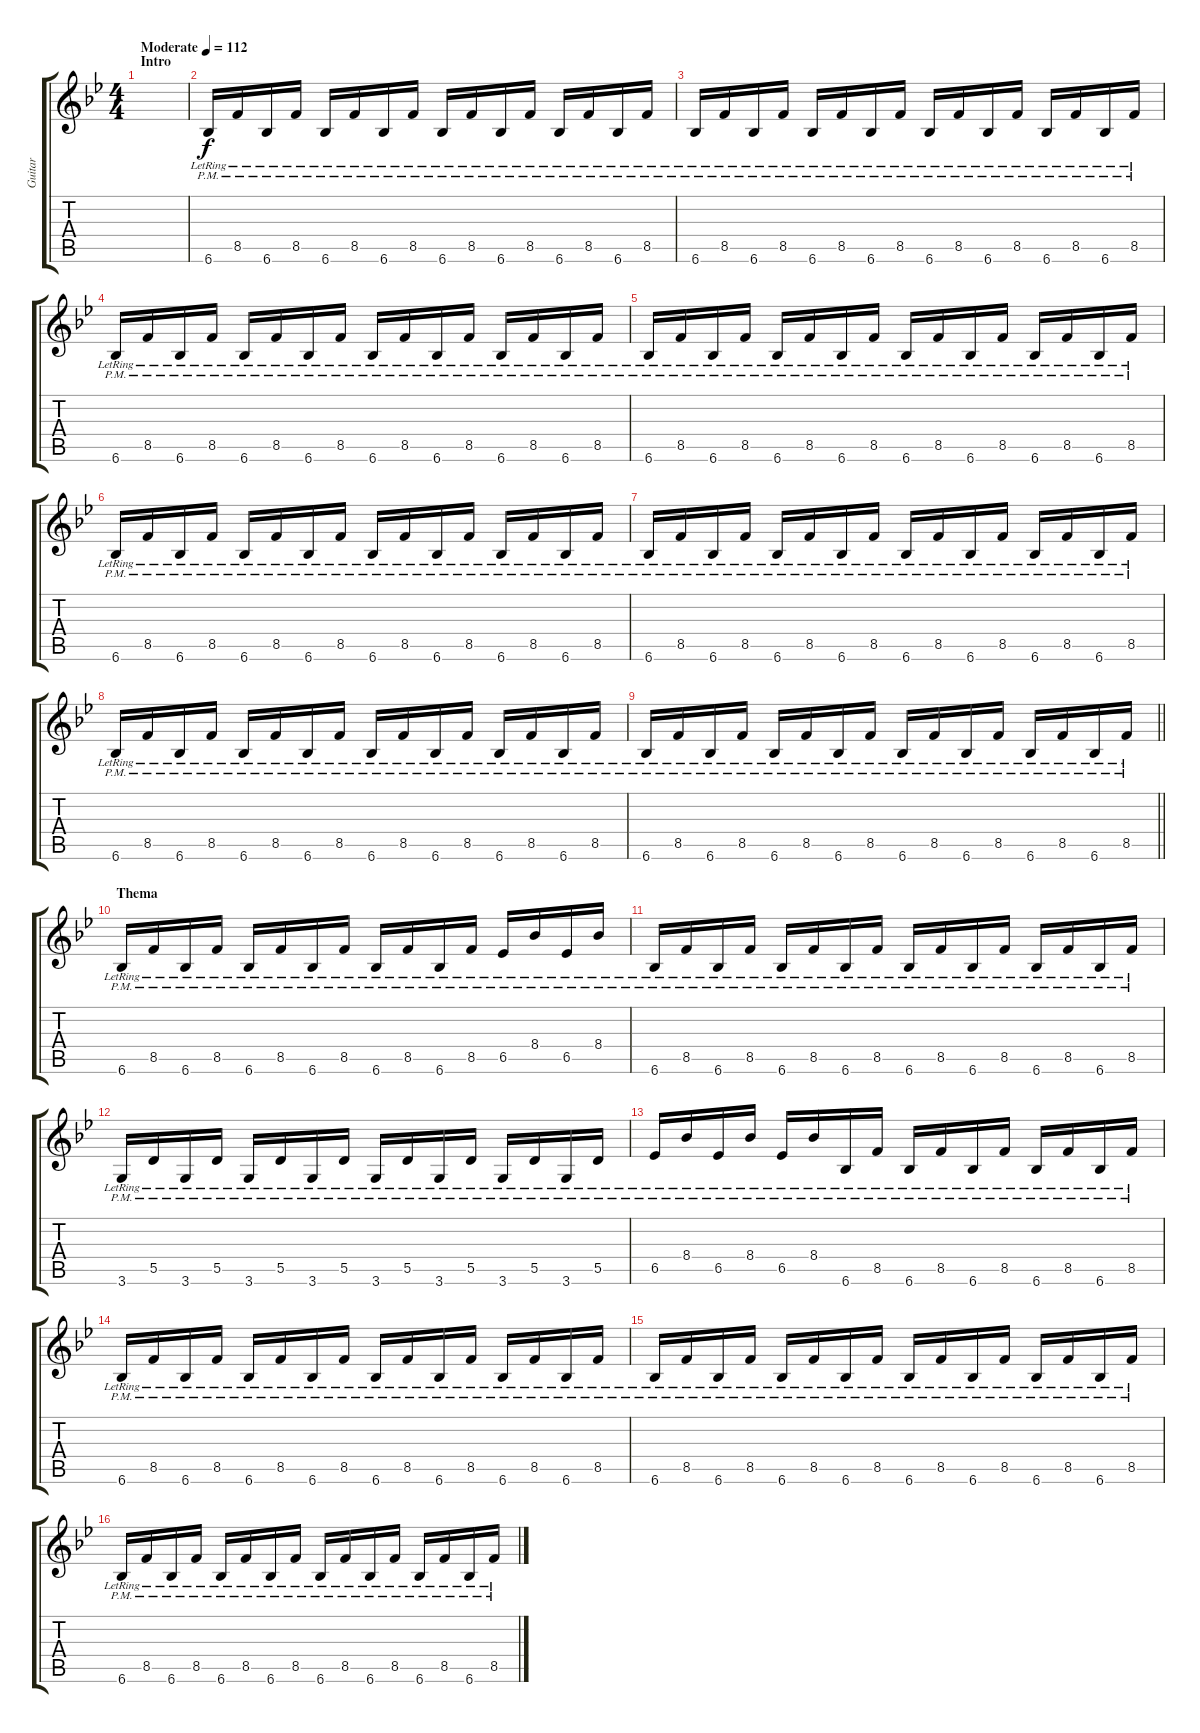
\track ("Guitar" "Guitar") {instrument electricguitarmuted}
\staff {score tabs}
\tuning (E4 B3 G3 D3 A2 E2) {hide}
\ts (4 4)
\section ("" "Intro ")
\tempo (112 "Moderate")
\clef g2
\ks bb
|
6.6{pm lr}.16 8.5{pm lr}.16 6.6{pm lr}.16 8.5{pm lr}.16 6.6{pm lr}.16 8.5{pm lr}.16 6.6{pm lr}.16 8.5{pm lr}.16 6.6{pm lr}.16 8.5{pm lr}.16 6.6{pm lr}.16 8.5{pm lr}.16 6.6{pm lr}.16 8.5{pm lr}.16 6.6{pm lr}.16 8.5{pm lr}.16 |
6.6{pm lr}.16 8.5{pm lr}.16 6.6{pm lr}.16 8.5{pm lr}.16 6.6{pm lr}.16 8.5{pm lr}.16 6.6{pm lr}.16 8.5{pm lr}.16 6.6{pm lr}.16 8.5{pm lr}.16 6.6{pm lr}.16 8.5{pm lr}.16 6.6{pm lr}.16 8.5{pm lr}.16 6.6{pm lr}.16 8.5{pm lr}.16 |
6.6{pm lr}.16 8.5{pm lr}.16 6.6{pm lr}.16 8.5{pm lr}.16 6.6{pm lr}.16 8.5{pm lr}.16 6.6{pm lr}.16 8.5{pm lr}.16 6.6{pm lr}.16 8.5{pm lr}.16 6.6{pm lr}.16 8.5{pm lr}.16 6.6{pm lr}.16 8.5{pm lr}.16 6.6{pm lr}.16 8.5{pm lr}.16 |
6.6{pm lr}.16 8.5{pm lr}.16 6.6{pm lr}.16 8.5{pm lr}.16 6.6{pm lr}.16 8.5{pm lr}.16 6.6{pm lr}.16 8.5{pm lr}.16 6.6{pm lr}.16 8.5{pm lr}.16 6.6{pm lr}.16 8.5{pm lr}.16 6.6{pm lr}.16 8.5{pm lr}.16 6.6{pm lr}.16 8.5{pm lr}.16 |
6.6{pm lr}.16 8.5{pm lr}.16 6.6{pm lr}.16 8.5{pm lr}.16 6.6{pm lr}.16 8.5{pm lr}.16 6.6{pm lr}.16 8.5{pm lr}.16 6.6{pm lr}.16 8.5{pm lr}.16 6.6{pm lr}.16 8.5{pm lr}.16 6.6{pm lr}.16 8.5{pm lr}.16 6.6{pm lr}.16 8.5{pm lr}.16 |
6.6{pm lr}.16 8.5{pm lr}.16 6.6{pm lr}.16 8.5{pm lr}.16 6.6{pm lr}.16 8.5{pm lr}.16 6.6{pm lr}.16 8.5{pm lr}.16 6.6{pm lr}.16 8.5{pm lr}.16 6.6{pm lr}.16 8.5{pm lr}.16 6.6{pm lr}.16 8.5{pm lr}.16 6.6{pm lr}.16 8.5{pm lr}.16 |
6.6{pm lr}.16 8.5{pm lr}.16 6.6{pm lr}.16 8.5{pm lr}.16 6.6{pm lr}.16 8.5{pm lr}.16 6.6{pm lr}.16 8.5{pm lr}.16 6.6{pm lr}.16 8.5{pm lr}.16 6.6{pm lr}.16 8.5{pm lr}.16 6.6{pm lr}.16 8.5{pm lr}.16 6.6{pm lr}.16 8.5{pm lr}.16 |
\barLineRight lightlight
6.6{pm lr}.16 8.5{pm lr}.16 6.6{pm lr}.16 8.5{pm lr}.16 6.6{pm lr}.16 8.5{pm lr}.16 6.6{pm lr}.16 8.5{pm lr}.16 6.6{pm lr}.16 8.5{pm lr}.16 6.6{pm lr}.16 8.5{pm lr}.16 6.6{pm lr}.16 8.5{pm lr}.16 6.6{pm lr}.16 8.5{pm lr}.16 |
\section ("" "Thema")
6.6{pm lr}.16 8.5{pm lr}.16 6.6{pm lr}.16 8.5{pm lr}.16 6.6{pm lr}.16 8.5{pm lr}.16 6.6{pm lr}.16 8.5{pm lr}.16 6.6{pm lr}.16 8.5{pm lr}.16 6.6{pm lr}.16 8.5{pm lr}.16 6.5{pm lr}.16 8.4{pm lr}.16 6.5{pm lr}.16 8.4{pm lr}.16 |
6.6{pm lr}.16 8.5{pm lr}.16 6.6{pm lr}.16 8.5{pm lr}.16 6.6{pm lr}.16 8.5{pm lr}.16 6.6{pm lr}.16 8.5{pm lr}.16 6.6{pm lr}.16 8.5{pm lr}.16 6.6{pm lr}.16 8.5{pm lr}.16 6.6{pm lr}.16 8.5{pm lr}.16 6.6{pm lr}.16 8.5{pm lr}.16 |
3.6{pm lr}.16 5.5{pm lr}.16 3.6{pm lr}.16 5.5{pm lr}.16 3.6{pm lr}.16 5.5{pm lr}.16 3.6{pm lr}.16 5.5{pm lr}.16 3.6{pm lr}.16 5.5{pm lr}.16 3.6{pm lr}.16 5.5{pm lr}.16 3.6{pm lr}.16 5.5{pm lr}.16 3.6{pm lr}.16 5.5{pm lr}.16 |
6.5{pm lr}.16 8.4{pm lr}.16 6.5{pm lr}.16 8.4{pm lr}.16 6.5{pm lr}.16 8.4{pm lr}.16 6.6{pm lr}.16 8.5{pm lr}.16 6.6{pm lr}.16 8.5{pm lr}.16 6.6{pm lr}.16 8.5{pm lr}.16 6.6{pm lr}.16 8.5{pm lr}.16 6.6{pm lr}.16 8.5{pm lr}.16 |
6.6{pm lr}.16 8.5{pm lr}.16 6.6{pm lr}.16 8.5{pm lr}.16 6.6{pm lr}.16 8.5{pm lr}.16 6.6{pm lr}.16 8.5{pm lr}.16 6.6{pm lr}.16 8.5{pm lr}.16 6.6{pm lr}.16 8.5{pm lr}.16 6.6{pm lr}.16 8.5{pm lr}.16 6.6{pm lr}.16 8.5{pm lr}.16 |
6.6{pm lr}.16 8.5{pm lr}.16 6.6{pm lr}.16 8.5{pm lr}.16 6.6{pm lr}.16 8.5{pm lr}.16 6.6{pm lr}.16 8.5{pm lr}.16 6.6{pm lr}.16 8.5{pm lr}.16 6.6{pm lr}.16 8.5{pm lr}.16 6.6{pm lr}.16 8.5{pm lr}.16 6.6{pm lr}.16 8.5{pm lr}.16 |
6.6{pm lr}.16 8.5{pm lr}.16 6.6{pm lr}.16 8.5{pm lr}.16 6.6{pm lr}.16 8.5{pm lr}.16 6.6{pm lr}.16 8.5{pm lr}.16 6.6{pm lr}.16 8.5{pm lr}.16 6.6{pm lr}.16 8.5{pm lr}.16 6.6{pm lr}.16 8.5{pm lr}.16 6.6{pm lr}.16 8.5{pm lr}.16
